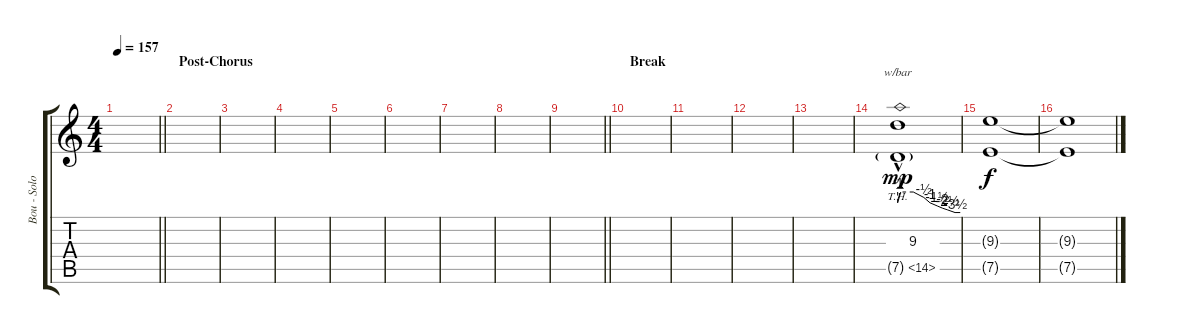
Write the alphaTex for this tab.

\track ("Bou - Solo Guitar" "Bou - Solo") {instrument distortionguitar}
\staff {score tabs}
\tuning (E4 B3 G3 D3 A2 E2) {hide}
\ts (4 4)
\tempo 157
\clef g2
\barLineRight lightlight
\ks c
|
\section ("" "Post-Chorus")
|
|
|
|
|
|
|
\barLineRight lightlight
|
\section ("" "Break")
|
|
|
|
(9.3{hac} 7.5{th 7 g}).1{tbe (custom default 0 -4 3 0 15 0 25 -2 31 -4 38 -6 43 -8 48 -10 55 -14 60 -14) dy mp} |
(9.3{t} 7.5{t}).1{dy f} |
(9.3{t} 7.5{t}).1
